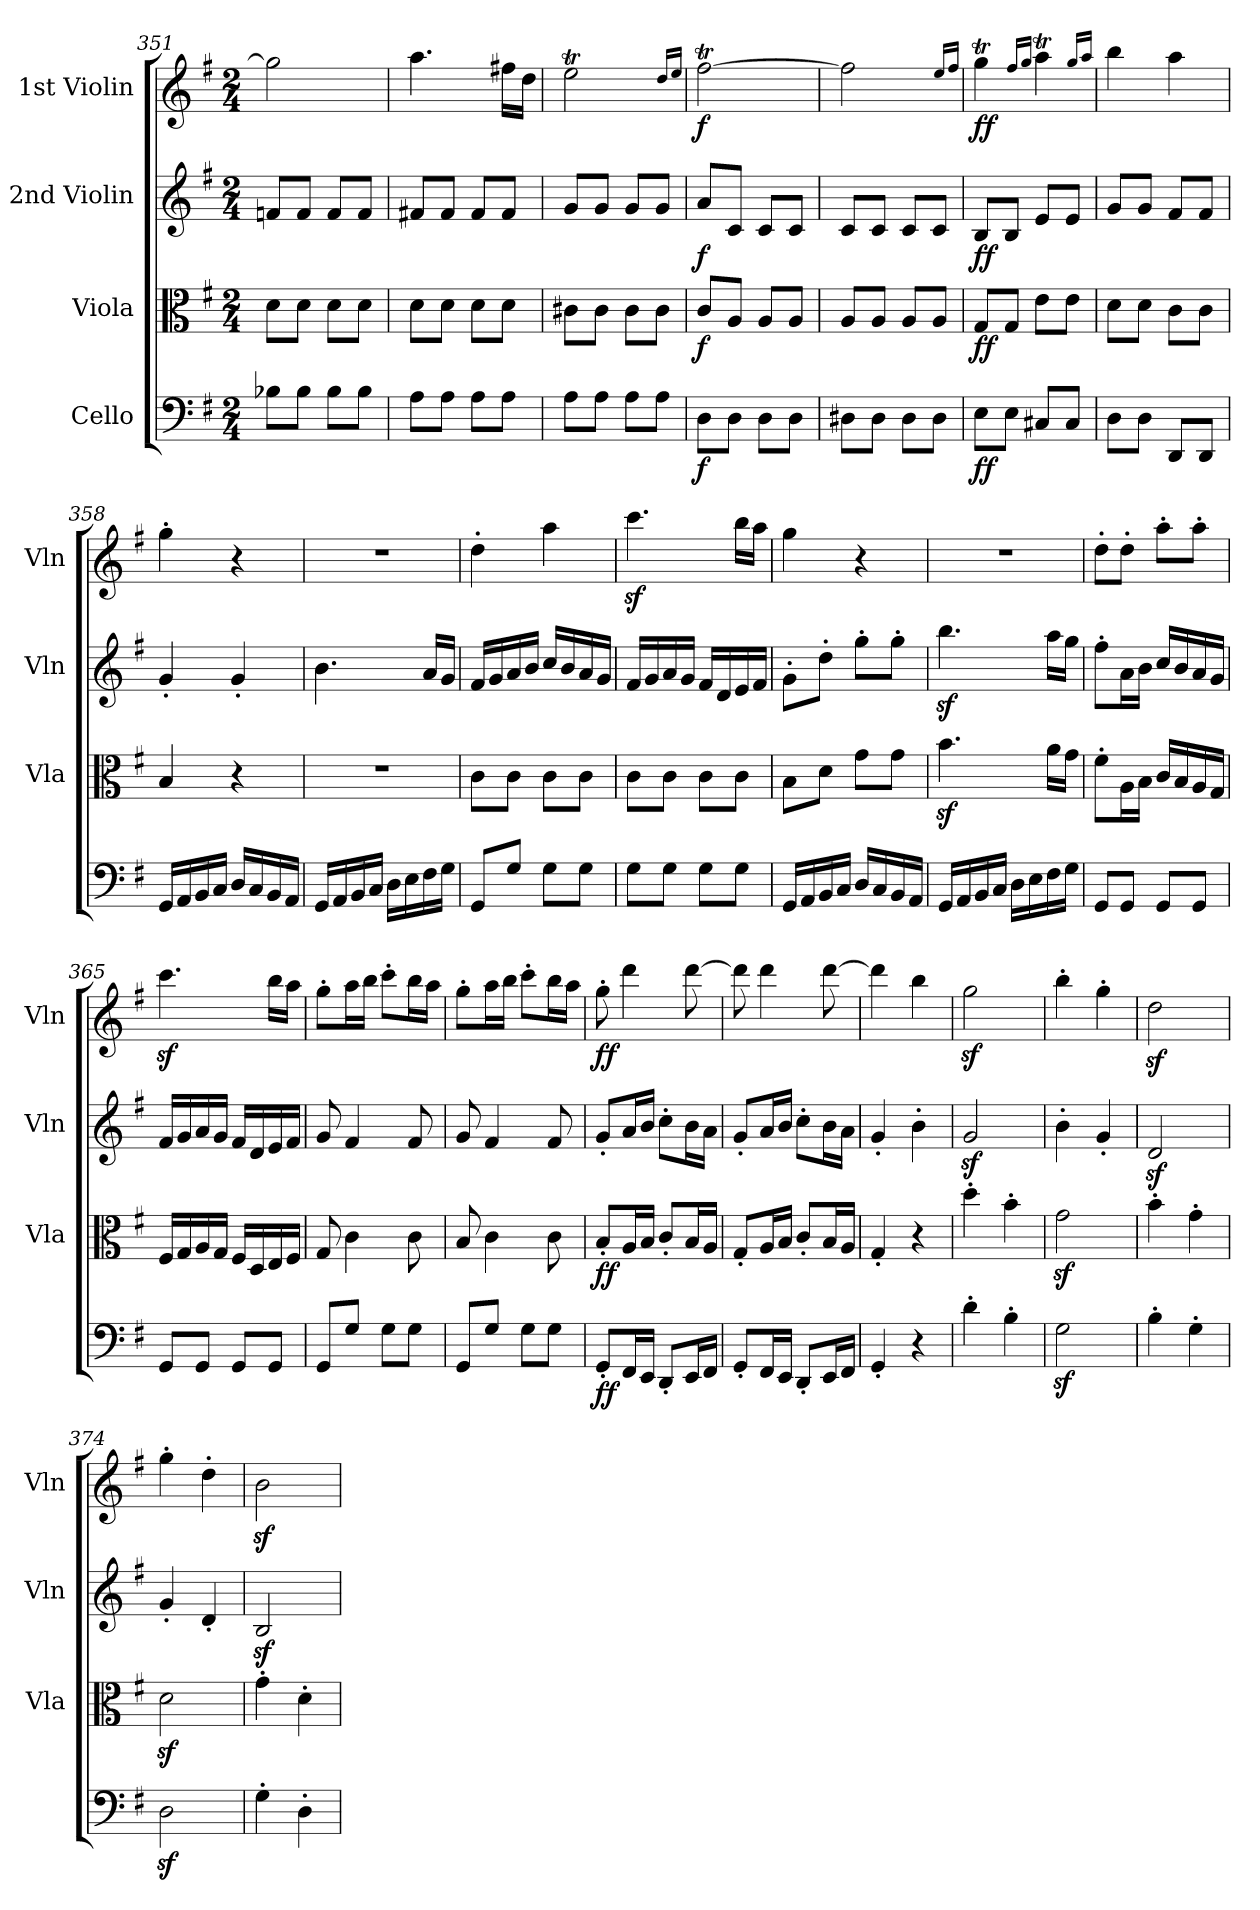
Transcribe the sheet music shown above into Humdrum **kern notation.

**kern	**dynam	**kern	**dynam	**kern	**dynam	**kern	**dynam
*part4	*part4	*part3	*part3	*part2	*part2	*part1	*part1
*staff4	*staff4	*staff3	*staff3	*staff2	*staff2	*staff1	*staff1
*I"Cello	*	*I"Viola	*	*I"2nd Violin	*	*I"1st Violin	*
*	*	*I'Vla	*	*I'Vln	*	*I'Vln	*
*clefF4	*	*clefC3	*	*clefG2	*	*clefG2	*
*k[f#]	*	*k[f#]	*	*k[f#]	*	*k[f#]	*
*G:	*	*G:	*	*G:	*	*G:	*
*M2/4	*	*M2/4	*	*M2/4	*	*M2/4	*
=351	=351	=351	=351	=351	=351	=351	=351
8B-X\L	.	8d\L	.	8fn/L	.	2gg#\]	.
8B-\J	.	8d\J	.	8f/J	.	.	.
8B-\L	.	8d\L	.	8f/L	.	.	.
8B-\J	.	8d\J	.	8f/J	.	.	.
=352	=352	=352	=352	=352	=352	=352	=352
8A\L	.	8d\L	.	8f#X/L	.	4.aa\	.
8A\J	.	8d\J	.	8f#/J	.	.	.
8A\L	.	8d\L	.	8f#/L	.	.	.
8A\J	.	8d\J	.	8f#/J	.	16ff#X\LL	.
.	.	.	.	.	.	16dd\JJ	.
=353	=353	=353	=353	=353	=353	=353	=353
8A\L	.	8c#X\L	.	8g/L	.	2eeT\	.
8A\J	.	8c#\J	.	8g/J	.	.	.
8A\L	.	8c#\L	.	8g/L	.	.	.
8A\J	.	8c#\J	.	8g/J	.	.	.
.	.	.	.	.	.	16qdd/LL	.
.	.	.	.	.	.	16qee/JJ	.
!!LO:LB:g=z
=354	=354	=354	=354	=354	=354	=354	=354
!	!LO:DY:b	!	!LO:DY:b	!	!LO:DY:b	!	!LO:DY:b
8D\L	f	8c/L	f	8a/L	f	[2ff#t\	f
8D\J	.	8A/J	.	8c/J	.	.	.
8D\L	.	8A/L	.	8c/L	.	.	.
8D\J	.	8A/J	.	8c/J	.	.	.
=355	=355	=355	=355	=355	=355	=355	=355
8D#X\L	.	8A/L	.	8c/L	.	2ff#\]	.
8D#\J	.	8A/J	.	8c/J	.	.	.
8D#\L	.	8A/L	.	8c/L	.	.	.
8D#\J	.	8A/J	.	8c/J	.	.	.
.	.	.	.	.	.	16qee/LL	.
.	.	.	.	.	.	16qff#/JJ	.
=356	=356	=356	=356	=356	=356	=356	=356
!	!LO:DY:b	!	!LO:DY:b	!	!LO:DY:b	!	!LO:DY:b
8E\L	ff	8G/L	ff	8B/L	ff	4ggT\	ff
8E\J	.	8G/J	.	8B/J	.	.	.
.	.	.	.	.	.	16qff#/LL	.
.	.	.	.	.	.	16qgg/JJ	.
8C#X/L	.	8e\L	.	8e/L	.	4aaT\	.
8C#/J	.	8e\J	.	8e/J	.	.	.
.	.	.	.	.	.	16qgg/LL	.
.	.	.	.	.	.	16qaa/JJ	.
=357	=357	=357	=357	=357	=357	=357	=357
8D\L	.	8d\L	.	8g/L	.	4bb\	.
8D\J	.	8d\J	.	8g/J	.	.	.
8DD/L	.	8c\L	.	8f#/L	.	4aa\	.
8DD/J	.	8c\J	.	8f#/J	.	.	.
=358	=358	=358	=358	=358	=358	=358	=358
16GG/LL	.	4B/	.	4g'/	.	4gg'\	.
16AA/	.	.	.	.	.	.	.
16BB/	.	.	.	.	.	.	.
16C/JJ	.	.	.	.	.	.	.
16D/LL	.	4r	.	4g'/	.	4r	.
16C/	.	.	.	.	.	.	.
16BB/	.	.	.	.	.	.	.
16AA/JJ	.	.	.	.	.	.	.
=359	=359	=359	=359	=359	=359	=359	=359
16GG/LL	.	2r	.	4.b\	.	2r	.
16AA/	.	.	.	.	.	.	.
16BB/	.	.	.	.	.	.	.
16C/JJ	.	.	.	.	.	.	.
16D\LL	.	.	.	.	.	.	.
16E\	.	.	.	.	.	.	.
16F#\	.	.	.	16a/LL	.	.	.
16G\JJ	.	.	.	16g/JJ	.	.	.
!!LO:PB:g=z
=360	=360	=360	=360	=360	=360	=360	=360
8GG/L	.	8c\L	.	16f#/LL	.	4dd'\	.
.	.	.	.	16g/	.	.	.
8G/J	.	8c\J	.	16a/	.	.	.
.	.	.	.	16b/JJ	.	.	.
8G\L	.	8c\L	.	16cc/LL	.	4aa\	.
.	.	.	.	16b/	.	.	.
8G\J	.	8c\J	.	16a/	.	.	.
.	.	.	.	16g/JJ	.	.	.
=361	=361	=361	=361	=361	=361	=361	=361
8G\L	.	8c\L	.	16f#/LL	.	4.cccz<\	.
.	.	.	.	16g/	.	.	.
8G\J	.	8c\J	.	16a/	.	.	.
.	.	.	.	16g/JJ	.	.	.
8G\L	.	8c\L	.	16f#/LL	.	.	.
.	.	.	.	16d/	.	.	.
8G\J	.	8c\J	.	16e/	.	16bb\LL	.
.	.	.	.	16f#/JJ	.	16aa\JJ	.
=362	=362	=362	=362	=362	=362	=362	=362
16GG/LL	.	8B\L	.	8g'\L	.	4gg\	.
16AA/	.	.	.	.	.	.	.
16BB/	.	8d\J	.	8dd'\J	.	.	.
16C/JJ	.	.	.	.	.	.	.
16D/LL	.	8g\L	.	8gg'\L	.	4r	.
16C/	.	.	.	.	.	.	.
16BB/	.	8g\J	.	8gg'\J	.	.	.
16AA/JJ	.	.	.	.	.	.	.
=363	=363	=363	=363	=363	=363	=363	=363
16GG/LL	.	4.bz<\	.	4.bbz<\	.	2r	.
16AA/	.	.	.	.	.	.	.
16BB/	.	.	.	.	.	.	.
16C/JJ	.	.	.	.	.	.	.
16D\LL	.	.	.	.	.	.	.
16E\	.	.	.	.	.	.	.
16F#\	.	16a\LL	.	16aa\LL	.	.	.
16G\JJ	.	16g\JJ	.	16gg\JJ	.	.	.
=364	=364	=364	=364	=364	=364	=364	=364
8GG/L	.	8f#'\L	.	8ff#'\L	.	8dd'\L	.
8GG/J	.	16A\L	.	16a\L	.	8dd'\J	.
.	.	16B\JJ	.	16b\JJ	.	.	.
8GG/L	.	16c/LL	.	16cc/LL	.	8aa'\L	.
.	.	16B/	.	16b/	.	.	.
8GG/J	.	16A/	.	16a/	.	8aa'\J	.
.	.	16G/JJ	.	16g/JJ	.	.	.
!!LO:PB:g=z
=365	=365	=365	=365	=365	=365	=365	=365
8GG/L	.	16F#/LL	.	16f#/LL	.	4.cccz<\	.
.	.	16G/	.	16g/	.	.	.
8GG/J	.	16A/	.	16a/	.	.	.
.	.	16G/JJ	.	16g/JJ	.	.	.
8GG/L	.	16F#/LL	.	16f#/LL	.	.	.
.	.	16D/	.	16d/	.	.	.
8GG/J	.	16E/	.	16e/	.	16bb\LL	.
.	.	16F#/JJ	.	16f#/JJ	.	16aa\JJ	.
=366	=366	=366	=366	=366	=366	=366	=366
8GG/L	.	8G/	.	8g/	.	8gg'\L	.
8G/J	.	4c\	.	4f#/	.	16aa\L	.
.	.	.	.	.	.	16bb\JJ	.
8G\L	.	.	.	.	.	8ccc'\L	.
8G\J	.	8c\	.	8f#/	.	16bb\L	.
.	.	.	.	.	.	16aa\JJ	.
=367	=367	=367	=367	=367	=367	=367	=367
8GG/L	.	8B/	.	8g/	.	8gg'\L	.
8G/J	.	4c\	.	4f#/	.	16aa\L	.
.	.	.	.	.	.	16bb\JJ	.
8G\L	.	.	.	.	.	8ccc'\L	.
8G\J	.	8c\	.	8f#/	.	16bb\L	.
.	.	.	.	.	.	16aa\JJ	.
=368	=368	=368	=368	=368	=368	=368	=368
!	!LO:DY:b	!	!LO:DY:b	!	!	!	!LO:DY:b
8GG'/L	ff	8B'/L	ff	8g'/L	.	8gg'\	ff
16FF#/L	.	16A/L	.	16a/L	.	4ddd\	.
16EE/JJ	.	16B/JJ	.	16b/JJ	.	.	.
8DD'/L	.	8c'/L	.	8cc'\L	.	.	.
16EE/L	.	16B/L	.	16b\L	.	[8ddd\	.
16FF#/JJ	.	16A/JJ	.	16a\JJ	.	.	.
=369	=369	=369	=369	=369	=369	=369	=369
8GG'/L	.	8G'/L	.	8g'/L	.	8ddd\]	.
16FF#/L	.	16A/L	.	16a/L	.	4ddd\	.
16EE/JJ	.	16B/JJ	.	16b/JJ	.	.	.
8DD'/L	.	8c'/L	.	8cc'\L	.	.	.
16EE/L	.	16B/L	.	16b\L	.	[8ddd\	.
16FF#/JJ	.	16A/JJ	.	16a\JJ	.	.	.
!!LO:LB:g=z
=370	=370	=370	=370	=370	=370	=370	=370
4GG'/	.	4G'/	.	4g'/	.	4ddd\]	.
4r	.	4r	.	4b'\	.	4bb\	.
=371	=371	=371	=371	=371	=371	=371	=371
4d'\	.	4dd'\	.	2gz</	.	2ggz<\	.
4B'\	.	4b'\	.	.	.	.	.
=372	=372	=372	=372	=372	=372	=372	=372
2Gz<\	.	2gz<\	.	4b'\	.	4bb'\	.
.	.	.	.	4g'/	.	4gg'\	.
=373	=373	=373	=373	=373	=373	=373	=373
4B'\	.	4b'\	.	2dz</	.	2ddz<\	.
4G'\	.	4g'\	.	.	.	.	.
=374	=374	=374	=374	=374	=374	=374	=374
2Dz<\	.	2dz<\	.	4g'/	.	4gg'\	.
.	.	.	.	4d'/	.	4dd'\	.
=375	=375	=375	=375	=375	=375	=375	=375
4G'\	.	4g'\	.	2Bz</	.	2bz<\	.
4D'\	.	4d'\	.	.	.	.	.
=	=	=	=	=	=	=	=
*-	*-	*-	*-	*-	*-	*-	*-
